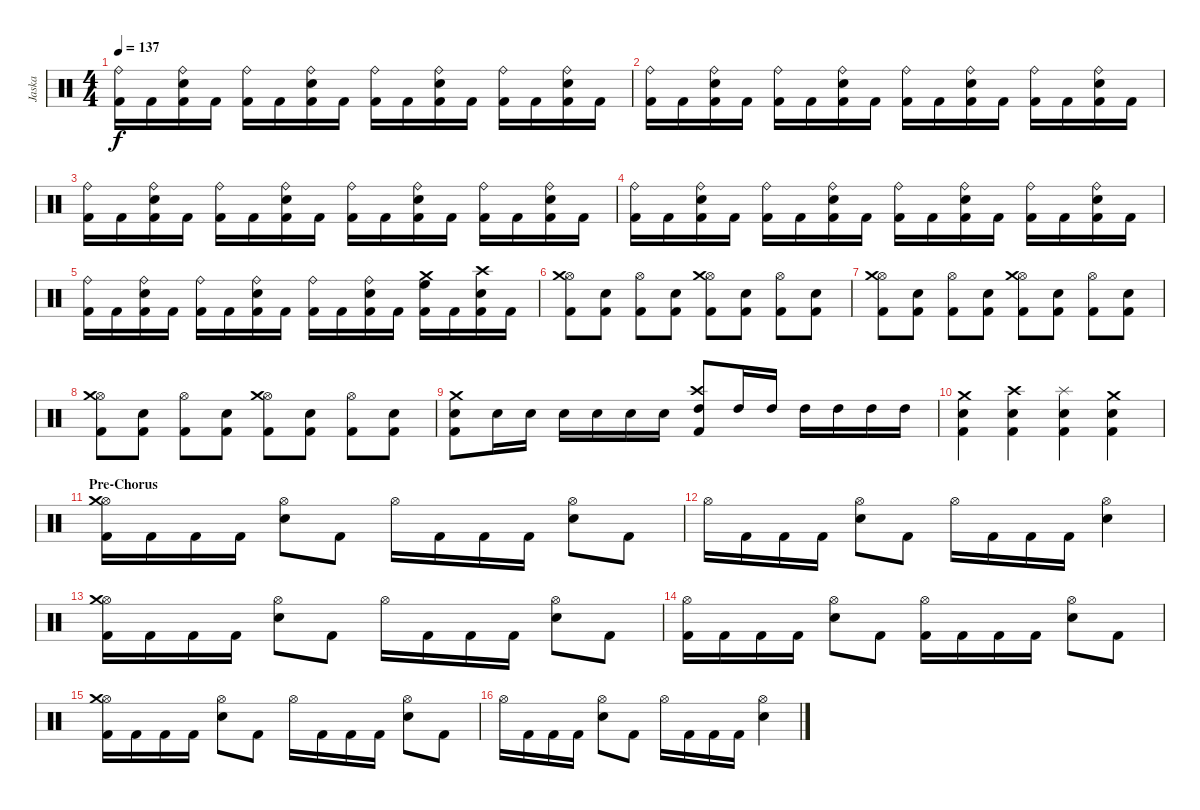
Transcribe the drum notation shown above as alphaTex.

\track ("Jaska" "Jaska") {instrument percussion}
\staff {score}
\articulation defaults
\ts (4 4)
\tempo 137
\clef neutral
\ks c
("Ride (bell)" "Kick (hit) 2").16{dy f} "Kick (hit) 2".16 ("Ride (bell)" "Snare (hit) 2" "Kick (hit) 2").16 "Kick (hit) 2".16 ("Ride (bell)" "Kick (hit) 2").16 "Kick (hit) 2".16 ("Ride (bell)" "Snare (hit) 2" "Kick (hit) 2").16 "Kick (hit) 2".16 ("Ride (bell)" "Kick (hit) 2").16 "Kick (hit) 2".16 ("Ride (bell)" "Snare (hit) 2" "Kick (hit) 2").16 "Kick (hit) 2".16 ("Ride (bell)" "Kick (hit) 2").16 "Kick (hit) 2".16 ("Ride (bell)" "Snare (hit) 2" "Kick (hit) 2").16 "Kick (hit) 2".16 |
("Ride (bell)" "Kick (hit) 2").16 "Kick (hit) 2".16 ("Ride (bell)" "Snare (hit) 2" "Kick (hit) 2").16 "Kick (hit) 2".16 ("Ride (bell)" "Kick (hit) 2").16 "Kick (hit) 2".16 ("Ride (bell)" "Snare (hit) 2" "Kick (hit) 2").16 "Kick (hit) 2".16 ("Ride (bell)" "Kick (hit) 2").16 "Kick (hit) 2".16 ("Ride (bell)" "Snare (hit) 2" "Kick (hit) 2").16 "Kick (hit) 2".16 ("Ride (bell)" "Kick (hit) 2").16 "Kick (hit) 2".16 ("Ride (bell)" "Snare (hit) 2" "Kick (hit) 2").16 "Kick (hit) 2".16 |
("Ride (bell)" "Kick (hit) 2").16 "Kick (hit) 2".16 ("Ride (bell)" "Snare (hit) 2" "Kick (hit) 2").16 "Kick (hit) 2".16 ("Ride (bell)" "Kick (hit) 2").16 "Kick (hit) 2".16 ("Ride (bell)" "Snare (hit) 2" "Kick (hit) 2").16 "Kick (hit) 2".16 ("Ride (bell)" "Kick (hit) 2").16 "Kick (hit) 2".16 ("Ride (bell)" "Snare (hit) 2" "Kick (hit) 2").16 "Kick (hit) 2".16 ("Ride (bell)" "Kick (hit) 2").16 "Kick (hit) 2".16 ("Ride (bell)" "Snare (hit) 2" "Kick (hit) 2").16 "Kick (hit) 2".16 |
("Ride (bell)" "Kick (hit) 2").16 "Kick (hit) 2".16 ("Ride (bell)" "Snare (hit) 2" "Kick (hit) 2").16 "Kick (hit) 2".16 ("Ride (bell)" "Kick (hit) 2").16 "Kick (hit) 2".16 ("Ride (bell)" "Snare (hit) 2" "Kick (hit) 2").16 "Kick (hit) 2".16 ("Ride (bell)" "Kick (hit) 2").16 "Kick (hit) 2".16 ("Ride (bell)" "Snare (hit) 2" "Kick (hit) 2").16 "Kick (hit) 2".16 ("Ride (bell)" "Kick (hit) 2").16 "Kick (hit) 2".16 ("Ride (bell)" "Snare (hit) 2" "Kick (hit) 2").16 "Kick (hit) 2".16 |
("Ride (bell)" "Kick (hit) 2").16 "Kick (hit) 2".16 ("Ride (bell)" "Snare (hit) 2" "Kick (hit) 2").16 "Kick (hit) 2".16 ("Ride (bell)" "Kick (hit) 2").16 "Kick (hit) 2".16 ("Ride (bell)" "Snare (hit) 2" "Kick (hit) 2").16 "Kick (hit) 2".16 ("Ride (bell)" "Kick (hit) 2").16 "Kick (hit) 2".16 ("Ride (bell)" "Snare (hit) 2" "Kick (hit) 2").16 "Kick (hit) 2".16 ("Crash medium (hit)" "High Floor Tom (hit)" "Kick (hit) 2").16 "Kick (hit) 2".16 ("Crash high (hit)" "Snare (hit) 2" "Kick (hit) 2").16 "Kick (hit) 2".16 |
("Hi-Hat (open)" "Crash medium (hit)" "Kick (hit) 2").8 ("Snare (hit) 2" "Kick (hit) 2").8 ("Hi-Hat (open)" "Kick (hit) 2").8 ("Snare (hit) 2" "Kick (hit) 2").8 ("Hi-Hat (open)" "Crash medium (hit)" "Kick (hit) 2").8 ("Snare (hit) 2" "Kick (hit) 2").8 ("Hi-Hat (open)" "Kick (hit) 2").8 ("Snare (hit) 2" "Kick (hit) 2").8 |
("Hi-Hat (open)" "Crash medium (hit)" "Kick (hit) 2").8 ("Snare (hit) 2" "Kick (hit) 2").8 ("Hi-Hat (open)" "Kick (hit) 2").8 ("Snare (hit) 2" "Kick (hit) 2").8 ("Hi-Hat (open)" "Crash medium (hit)" "Kick (hit) 2").8 ("Snare (hit) 2" "Kick (hit) 2").8 ("Hi-Hat (open)" "Kick (hit) 2").8 ("Snare (hit) 2" "Kick (hit) 2").8 |
("Hi-Hat (open)" "Crash medium (hit)" "Kick (hit) 2").8 ("Snare (hit) 2" "Kick (hit) 2").8 ("Hi-Hat (open)" "Kick (hit) 2").8 ("Snare (hit) 2" "Kick (hit) 2").8 ("Hi-Hat (open)" "Crash medium (hit)" "Kick (hit) 2").8 ("Snare (hit) 2" "Kick (hit) 2").8 ("Hi-Hat (open)" "Kick (hit) 2").8 ("Snare (hit) 2" "Kick (hit) 2").8 |
("Crash medium (hit)" "Snare (hit) 2" "Kick (hit) 2").8 "Snare (hit) 2".16 "Snare (hit) 2".16 "Snare (hit) 2".16 "Snare (hit) 2".16 "Snare (hit) 2".16 "Snare (hit) 2".16 ("Crash high (hit)" "High Tom (hit)" "Kick (hit) 2").8 "High Tom (hit)".16 "High Tom (hit)".16 "High Tom (hit)".16 "High Tom (hit)".16 "High Tom (hit)".16 "High Tom (hit)".16 |
("Crash medium (hit)" "Snare (hit) 2" "Kick (hit) 2").4 ("Crash high (hit)" "Snare (hit) 2" "Kick (hit) 2").4 ("Splash (hit)" "Snare (hit) 2" "Kick (hit) 2").4 ("Crash medium (hit)" "Snare (hit) 2" "Kick (hit) 2").4 |
\section ("" "Pre-Chorus")
("Hi-Hat (open)" "Crash medium (hit)" "Kick (hit) 2").16 "Kick (hit) 2".16 "Kick (hit) 2".16 "Kick (hit) 2".16 ("Hi-Hat (open)" "Electric Snare (hit)").8 "Kick (hit) 2".8 "Hi-Hat (open)".16 "Kick (hit) 2".16 "Kick (hit) 2".16 "Kick (hit) 2".16 ("Hi-Hat (open)" "Electric Snare (hit)").8 "Kick (hit) 2".8 |
"Hi-Hat (open)".16 "Kick (hit) 2".16 "Kick (hit) 2".16 "Kick (hit) 2".16 ("Hi-Hat (open)" "Electric Snare (hit)").8 "Kick (hit) 2".8 "Hi-Hat (open)".16 "Kick (hit) 2".16 "Kick (hit) 2".16 "Kick (hit) 2".16 ("Hi-Hat (open)" "Electric Snare (hit)").4 |
("Hi-Hat (open)" "Crash medium (hit)" "Kick (hit) 2").16 "Kick (hit) 2".16 "Kick (hit) 2".16 "Kick (hit) 2".16 ("Hi-Hat (open)" "Electric Snare (hit)").8 "Kick (hit) 2".8 "Hi-Hat (open)".16 "Kick (hit) 2".16 "Kick (hit) 2".16 "Kick (hit) 2".16 ("Hi-Hat (open)" "Electric Snare (hit)").8 "Kick (hit) 2".8 |
("Hi-Hat (open)" "Kick (hit) 2").16 "Kick (hit) 2".16 "Kick (hit) 2".16 "Kick (hit) 2".16 ("Hi-Hat (open)" "Electric Snare (hit)").8 "Kick (hit) 2".8 ("Hi-Hat (open)" "Kick (hit) 2").16 "Kick (hit) 2".16 "Kick (hit) 2".16 "Kick (hit) 2".16 ("Hi-Hat (open)" "Electric Snare (hit)").8 "Kick (hit) 2".8 |
("Hi-Hat (open)" "Crash medium (hit)" "Kick (hit) 2").16 "Kick (hit) 2".16 "Kick (hit) 2".16 "Kick (hit) 2".16 ("Hi-Hat (open)" "Electric Snare (hit)").8 "Kick (hit) 2".8 "Hi-Hat (open)".16 "Kick (hit) 2".16 "Kick (hit) 2".16 "Kick (hit) 2".16 ("Hi-Hat (open)" "Electric Snare (hit)").8 "Kick (hit) 2".8 |
"Hi-Hat (open)".16 "Kick (hit) 2".16 "Kick (hit) 2".16 "Kick (hit) 2".16 ("Hi-Hat (open)" "Electric Snare (hit)").8 "Kick (hit) 2".8 "Hi-Hat (open)".16 "Kick (hit) 2".16 "Kick (hit) 2".16 "Kick (hit) 2".16 ("Hi-Hat (open)" "Electric Snare (hit)").4
